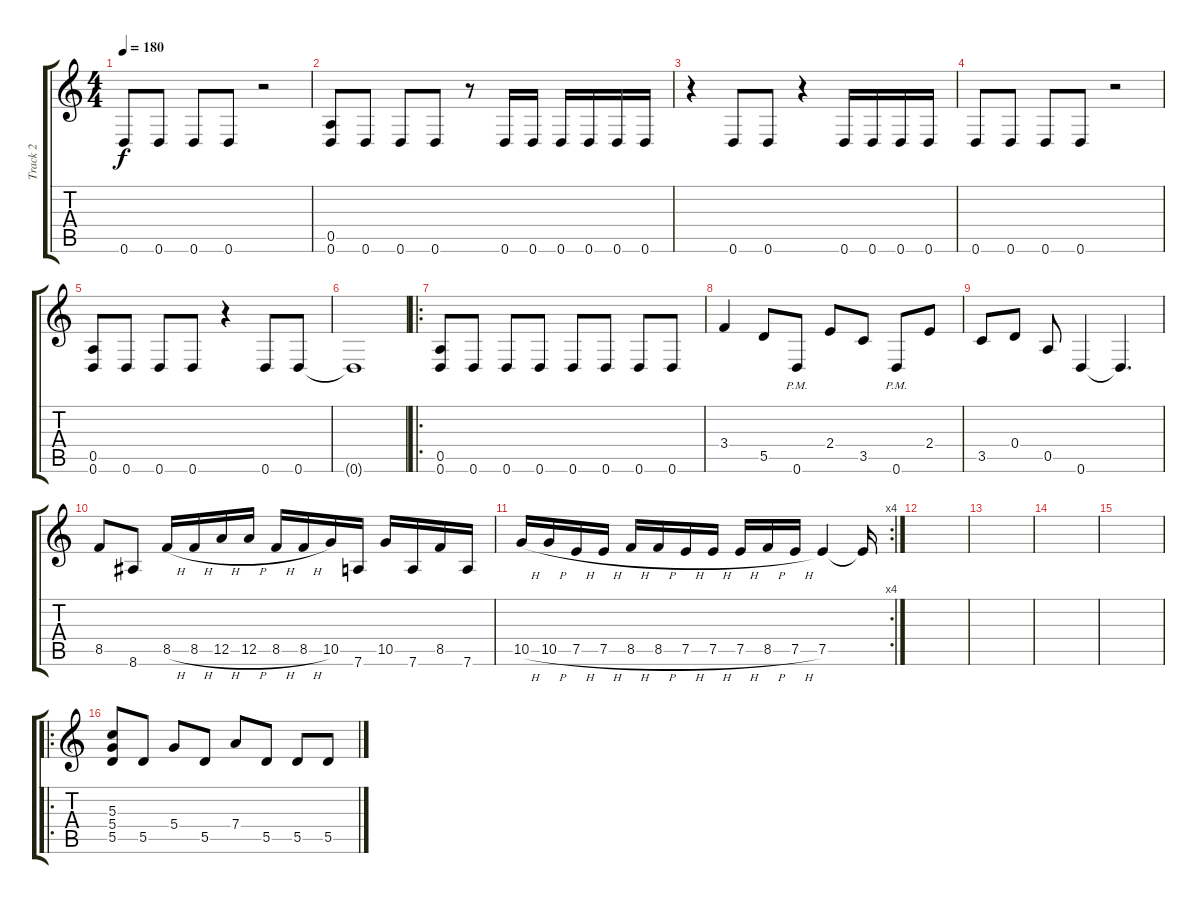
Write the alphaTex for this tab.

\track ("Track 2" "Track 2") {instrument distortionguitar}
\staff {score tabs}
\tuning (E4 B3 G3 D3 A2 D2) {hide}
\ts (4 4)
\tempo 180
\clef g2
\ks c
0.6.8{dy f} 0.6.8 0.6.8 0.6.8 r.2 |
(0.5 0.6).8 0.6.8 0.6.8 0.6.8 r.8 0.6.16 0.6.16 0.6.16 0.6.16 0.6.16 0.6.16 |
r.4 0.6.8 0.6.8 r.4 0.6.16 0.6.16 0.6.16 0.6.16 |
0.6.8 0.6.8 0.6.8 0.6.8 r.2 |
(0.5 0.6).8 0.6.8 0.6.8 0.6.8 r.4 0.6.8 0.6.8 |
0.6{t}.1 |
\ro
(0.5 0.6).8 0.6.8 0.6.8 0.6.8 0.6.8 0.6.8 0.6.8 0.6.8 |
3.4.4 5.5.8 0.6{pm}.8 2.4.8 3.5.8 0.6{pm}.8 2.4.8 |
3.5.8 0.4.8 0.5.8 0.6.4 0.6{t}.4{d} |
8.5.8 8.6.8 8.5{h}.16 8.5{h}.16 12.5{h}.16 12.5{h}.16 8.5{h}.16 8.5{h}.16 10.5.16 7.6.16 10.5.16 7.6.16 8.5.16 7.6.16 |
\rc 4
10.5{h}.16 10.5{h}.16 7.5{h}.16 7.5{h}.16 8.5{h}.16 8.5{h}.16 7.5{h}.16 7.5{h}.16 7.5{h}.16 8.5{h}.16 7.5{h}.16 7.5.4 7.5{t}.16 |
|
|
|
|
\ro
(5.3 5.4 5.5).8 5.5.8 5.4.8 5.5.8 7.4.8 5.5.8 5.5.8 5.5.8
